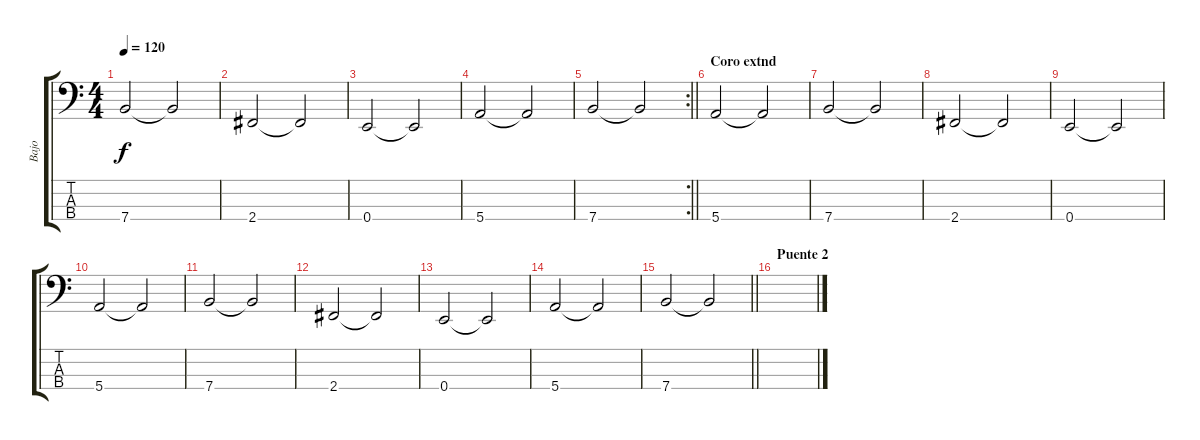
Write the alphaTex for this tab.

\track ("Bajo" "Bajo") {instrument electricbasspick}
\staff {score tabs}
\tuning (G2 D2 A1 E1) {hide}
\ts (4 4)
\tempo 120
\clef f4
\ks c
7.4.2{dy f} 7.4{t}.2 |
2.4.2 2.4{t}.2 |
0.4.2 0.4{t}.2 |
5.4.2 5.4{t}.2 |
\rc 2
\barLineRight lightlight
7.4.2 7.4{t}.2 |
\section ("" "Coro extnd")
5.4.2 5.4{t}.2 |
7.4.2 7.4{t}.2 |
2.4.2 2.4{t}.2 |
0.4.2 0.4{t}.2 |
5.4.2 5.4{t}.2 |
7.4.2 7.4{t}.2 |
2.4.2 2.4{t}.2 |
0.4.2 0.4{t}.2 |
5.4.2 5.4{t}.2 |
\barLineRight lightlight
7.4.2 7.4{t}.2 |
\section ("" "Puente 2")
